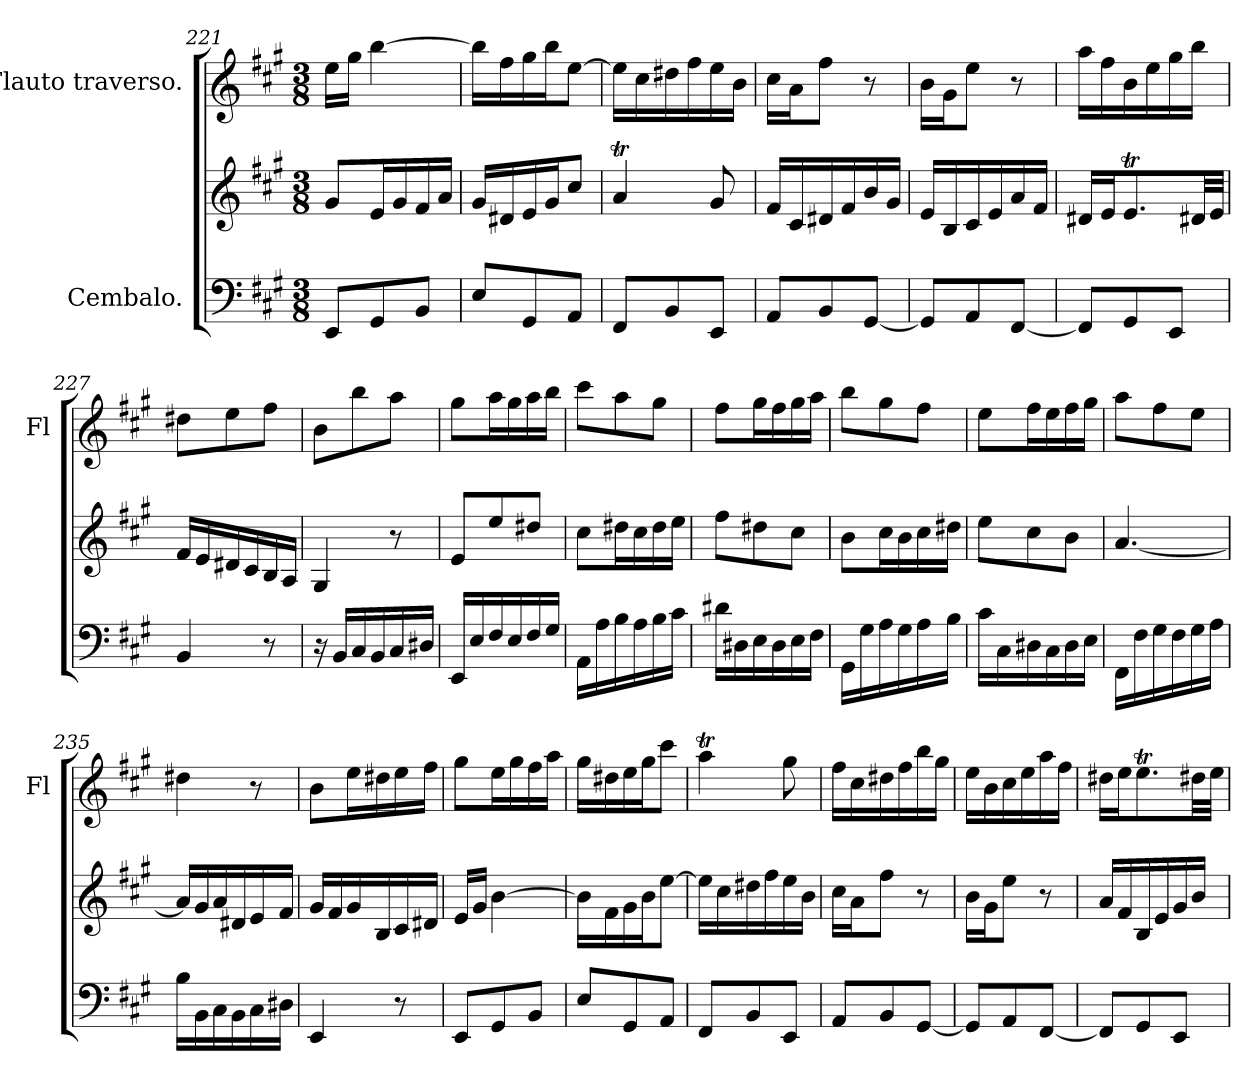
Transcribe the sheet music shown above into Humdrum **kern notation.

**kern	**kern	**kern
*part2	*part2	*part1
*staff3	*staff2	*staff1
*I"Cembalo.	*	*I"Flauto traverso.
*	*	*I'Fl
*clefF4	*clefG2	*clefG2
*k[f#c#g#]	*k[f#c#g#]	*k[f#c#g#]
*M3/8	*M3/8	*M3/8
=221	=221	=221
8EE/L	8g#/L	16ee\LL
.	.	16gg#\JJ
8GG#/	16e/L	[4bb\
.	16g#/	.
8BB/J	16f#/	.
.	16a/JJ	.
=222	=222	=222
8E/L	16g#/LL	16bb\LL]
.	16d#X/	16ff#\
8GG#/	16e/	16gg#\
.	16g#/J	16bb\J
8AA/J	8cc#/J	[8ee\J
=223	=223	=223
8FF#/L	4aT/	16ee\LL]
.	.	16cc#\
8BB/	.	16dd#X\
.	.	16ff#\
8EE/J	8g#/	16ee\
.	.	16b\JJ
=224	=224	=224
8AA/L	16f#/LL	16cc#\LL
.	16c#/	16a\J
8BB/	16d#X/	8ff#\J
.	16f#/	.
[8GG#/J	16b/	8r
.	16g#/JJ	.
=225	=225	=225
8GG#/L]	16e/LL	16b\LL
.	16B/	16g#\J
8AA/	16c#/	8ee\J
.	16e/	.
[8FF#/J	16a/	8r
.	16f#/JJ	.
!!LO:PB:g=z
=226	=226	=226
8FF#/L]	16d#X/LL	16aa\LL
.	16e/J	16ff#\
8GG#/	8.eT/	16b\
.	.	16ee\
8EE/J	.	16gg#\
.	32d#X/LL	16bb\JJ
.	32e/JJJ	.
=227	=227	=227
4BB/	16f#/LL	8dd#X\L
.	16e/	.
.	16d#X/	8ee\
.	16c#/	.
8r	16B/	8ff#\J
.	16A/JJ	.
=228	=228	=228
16r	4G#/	8b\L
16BB/LL	.	.
16C#/	.	8bb\
16BB/	.	.
16C#/	8r	8aa\J
16D#X/JJ	.	.
=229	=229	=229
16EE/LL	8e/L	8gg#\L
16E/	.	.
16F#/	8ee/	16aa\L
16E/	.	16gg#\
16F#/	8dd#X/J	16aa\
16G#/JJ	.	16bb\JJ
=230	=230	=230
16AA\LL	8cc#\L	8ccc#\L
16A\	.	.
16B\	16dd#X\L	8aa\
16A\	16cc#\	.
16B\	16dd#\	8gg#\J
16c#\JJ	16ee\JJ	.
=231	=231	=231
16d#X\LL	8ff#\L	8ff#\L
16D#X\	.	.
16E\	8dd#X\	16gg#\L
16D#\	.	16ff#\
16E\	8cc#\J	16gg#\
16F#\JJ	.	16aa\JJ
=232	=232	=232
16GG#\LL	8b\L	8bb\L
16G#\	.	.
16A\	16cc#\L	8gg#\
16G#\	16b\	.
16A\	16cc#\	8ff#\J
16B\JJ	16dd#X\JJ	.
=233	=233	=233
16c#\LL	8ee\L	8ee\L
16C#\	.	.
16D#X\	8cc#\	16ff#\L
16C#\	.	16ee\
16D#\	8b\J	16ff#\
16E\JJ	.	16gg#\JJ
!!LO:PB:g=z
=234	=234	=234
16FF#\LL	[4.a/	8aa\L
16F#\	.	.
16G#\	.	8ff#\
16F#\	.	.
16G#\	.	8ee\J
16A\JJ	.	.
=235	=235	=235
16B\LL	16a/LL]	4dd#X\
16BB\	16g#/	.
16C#\	16a/	.
16BB\	16d#X/	.
16C#\	16e/	8r
16D#X\JJ	16f#/JJ	.
=236	=236	=236
4EE/	16g#/LL	8b\L
.	16f#/	.
.	16g#/	16ee\L
.	16B/	16dd#X\
8r	16c#/	16ee\
.	16d#X/JJ	16ff#\JJ
=237	=237	=237
8EE/L	16e/LL	8gg#\L
.	16g#/JJ	.
8GG#/	[4b\	16ee\L
.	.	16gg#\
8BB/J	.	16ff#\
.	.	16aa\JJ
=238	=238	=238
8E/L	16b\LL]	16gg#\LL
.	16f#\	16dd#X\
8GG#/	16g#\	16ee\
.	16b\J	16gg#\J
8AA/J	[8ee\J	8ccc#\J
=239	=239	=239
8FF#/L	16ee\LL]	4aaT\
.	16cc#\	.
8BB/	16dd#X\	.
.	16ff#\	.
8EE/J	16ee\	8gg#\
.	16b\JJ	.
=240	=240	=240
8AA/L	16cc#\LL	16ff#\LL
.	16a\J	16cc#\
8BB/	8ff#\J	16dd#X\
.	.	16ff#\
[8GG#/J	8r	16bb\
.	.	16gg#\JJ
=241	=241	=241
8GG#/L]	16b\LL	16ee\LL
.	16g#\J	16b\
8AA/	8ee\J	16cc#\
.	.	16ee\
[8FF#/J	8r	16aa\
.	.	16ff#\JJ
=242	=242	=242
8FF#/L]	16a/LL	16dd#X\LL
.	16f#/	16ee\J
8GG#/	16B/	8.eeT\
.	16e/	.
8EE/J	16g#/	.
.	16b/JJ	32dd#X\LL
.	.	32ee\JJJ
=	=	=
*-	*-	*-
